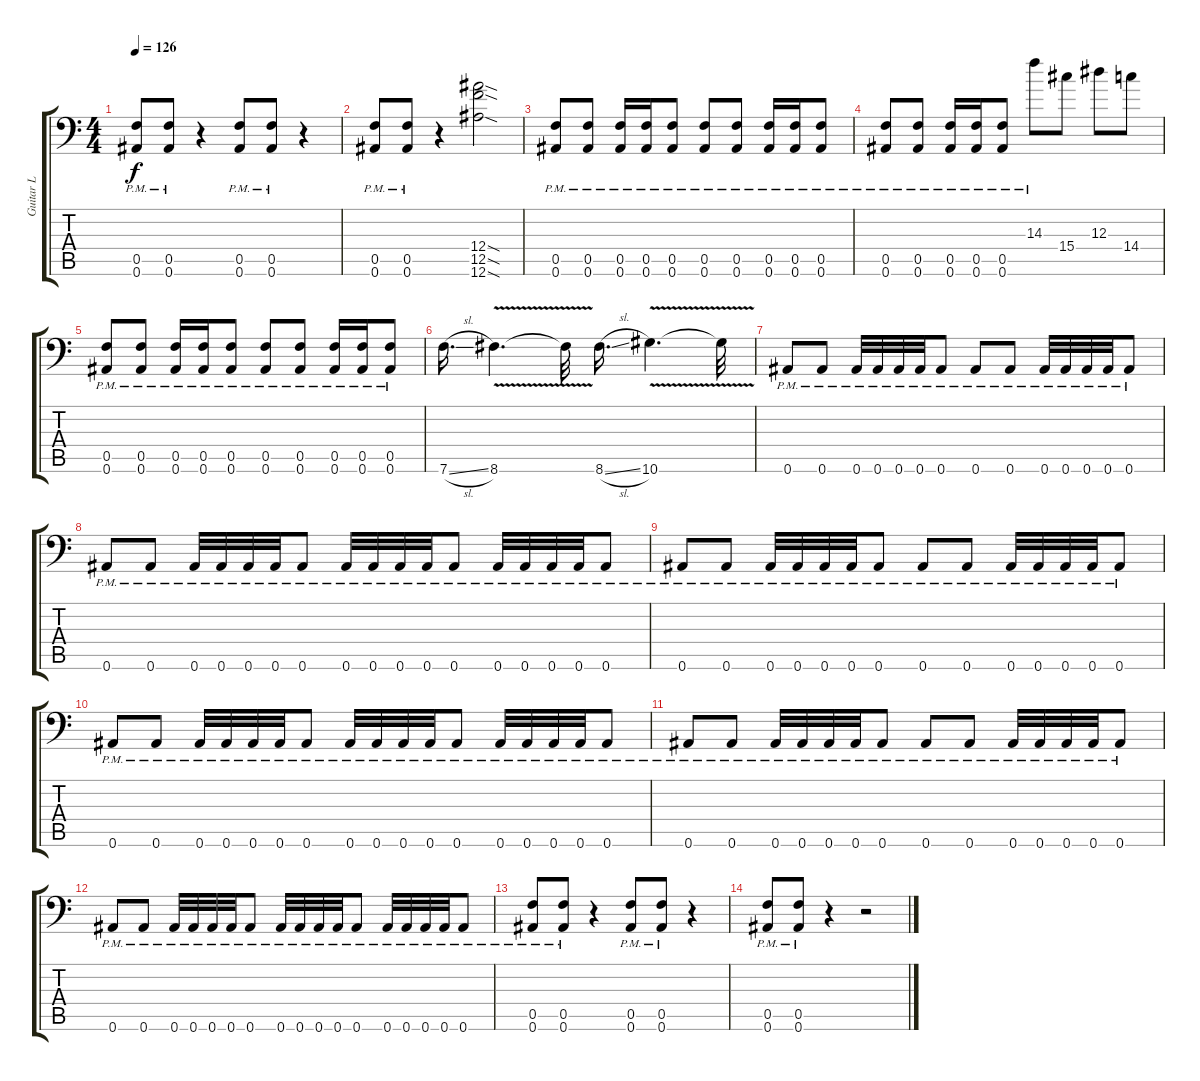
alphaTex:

\track ("Guitar L" "Guitar L") {instrument distortionguitar}
\staff {score tabs}
\tuning (C4 G3 Eb3 Bb2 F2 Bb1) {hide}
\ts (4 4)
\tempo 126
\clef f4
\ks c
(0.5{pm} 0.6{pm}).8{dy f} (0.5{pm} 0.6{pm}).8 r.4 (0.5{pm} 0.6{pm}).8 (0.5{pm} 0.6{pm}).8 r.4 |
(0.5{pm} 0.6{pm}).8 (0.5{pm} 0.6{pm}).8 r.4 (12.4{sod} 12.5{sod} 12.6{sod}).2 |
(0.5{pm} 0.6{pm}).8 (0.5{pm} 0.6{pm}).8 (0.5{pm} 0.6{pm}).16 (0.5{pm} 0.6{pm}).16 (0.5{pm} 0.6{pm}).8 (0.5{pm} 0.6{pm}).8 (0.5{pm} 0.6{pm}).8 (0.5{pm} 0.6{pm}).16 (0.5{pm} 0.6{pm}).16 (0.5{pm} 0.6{pm}).8 |
(0.5{pm} 0.6{pm}).8 (0.5{pm} 0.6{pm}).8 (0.5{pm} 0.6{pm}).16 (0.5{pm} 0.6{pm}).16 (0.5{pm} 0.6{pm}).8 14.3{pm}.8 15.4.8 12.3.8 14.4.8 |
(0.5{pm} 0.6{pm}).8 (0.5{pm} 0.6{pm}).8 (0.5{pm} 0.6{pm}).16 (0.5{pm} 0.6{pm}).16 (0.5{pm} 0.6{pm}).8 (0.5{pm} 0.6{pm}).8 (0.5{pm} 0.6{pm}).8 (0.5{pm} 0.6{pm}).16 (0.5{pm} 0.6{pm}).16 (0.5{pm} 0.6{pm}).8 |
7.6{sl}.16{d} 8.6{v}.4{d} 8.6{t}.32 8.6{sl}.16{d} 10.6{v}.4{d} 10.6{t}.32 |
0.6{pm}.8 0.6{pm}.8 0.6{pm}.32 0.6{pm}.32 0.6{pm}.32 0.6{pm}.32 0.6{pm}.8 0.6{pm}.8 0.6{pm}.8 0.6{pm}.32 0.6{pm}.32 0.6{pm}.32 0.6{pm}.32 0.6{pm}.8 |
0.6{pm}.8 0.6{pm}.8 0.6{pm}.32 0.6{pm}.32 0.6{pm}.32 0.6{pm}.32 0.6{pm}.8 0.6{pm}.32 0.6{pm}.32 0.6{pm}.32 0.6{pm}.32 0.6{pm}.8 0.6{pm}.32 0.6{pm}.32 0.6{pm}.32 0.6{pm}.32 0.6{pm}.8 |
0.6{pm}.8 0.6{pm}.8 0.6{pm}.32 0.6{pm}.32 0.6{pm}.32 0.6{pm}.32 0.6{pm}.8 0.6{pm}.8 0.6{pm}.8 0.6{pm}.32 0.6{pm}.32 0.6{pm}.32 0.6{pm}.32 0.6{pm}.8 |
0.6{pm}.8 0.6{pm}.8 0.6{pm}.32 0.6{pm}.32 0.6{pm}.32 0.6{pm}.32 0.6{pm}.8 0.6{pm}.32 0.6{pm}.32 0.6{pm}.32 0.6{pm}.32 0.6{pm}.8 0.6{pm}.32 0.6{pm}.32 0.6{pm}.32 0.6{pm}.32 0.6{pm}.8 |
0.6{pm}.8 0.6{pm}.8 0.6{pm}.32 0.6{pm}.32 0.6{pm}.32 0.6{pm}.32 0.6{pm}.8 0.6{pm}.8 0.6{pm}.8 0.6{pm}.32 0.6{pm}.32 0.6{pm}.32 0.6{pm}.32 0.6{pm}.8 |
0.6{pm}.8 0.6{pm}.8 0.6{pm}.32 0.6{pm}.32 0.6{pm}.32 0.6{pm}.32 0.6{pm}.8 0.6{pm}.32 0.6{pm}.32 0.6{pm}.32 0.6{pm}.32 0.6{pm}.8 0.6{pm}.32 0.6{pm}.32 0.6{pm}.32 0.6{pm}.32 0.6{pm}.8 |
(0.5{pm} 0.6{pm}).8 (0.5{pm} 0.6{pm}).8 r.4 (0.5{pm} 0.6{pm}).8 (0.5{pm} 0.6{pm}).8 r.4 |
(0.5{pm} 0.6{pm}).8 (0.5{pm} 0.6{pm}).8 r.4 r.2
